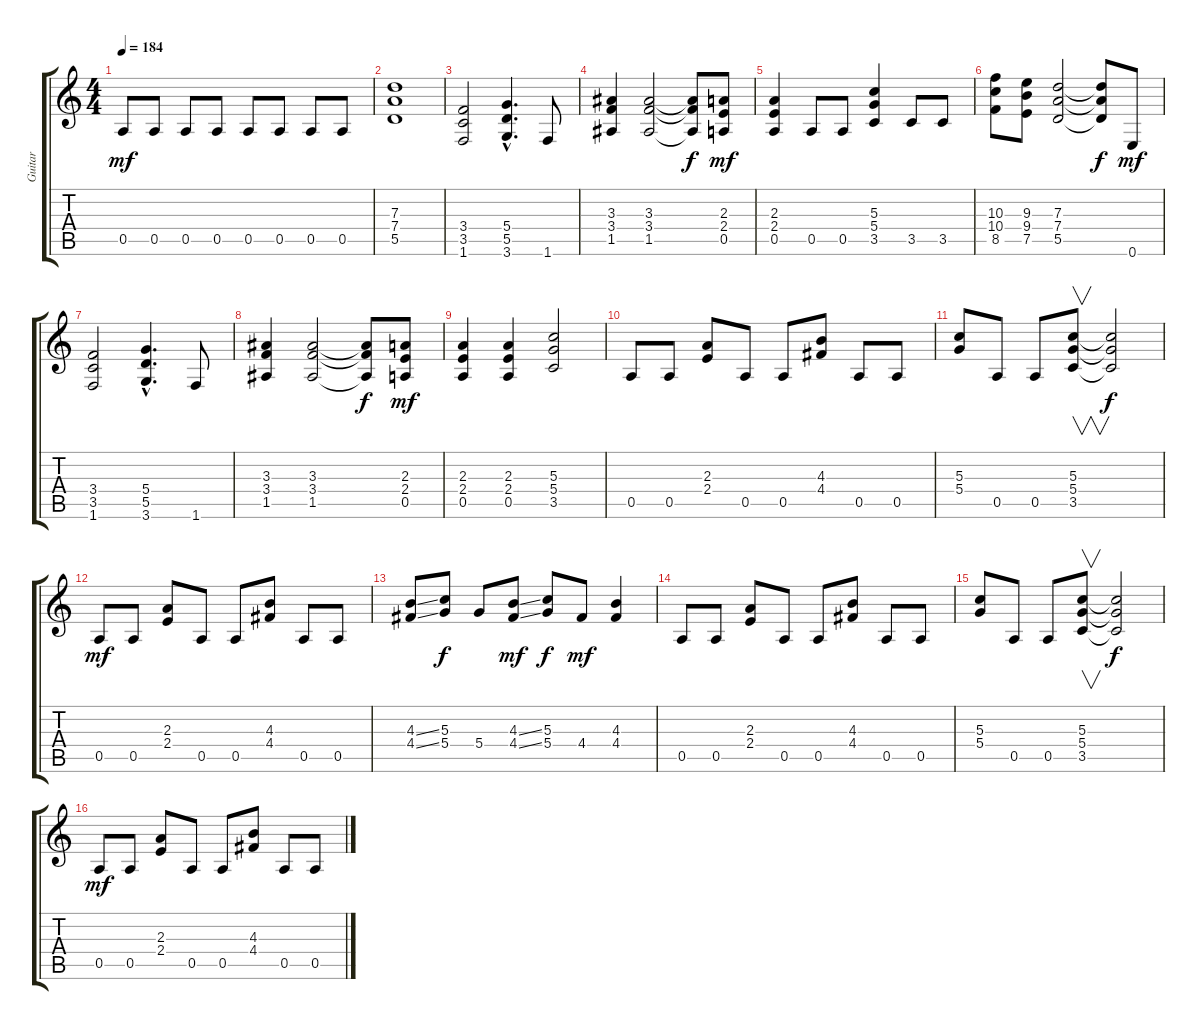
\track ("Guitar" "Guitar") {instrument distortionguitar}
\staff {score tabs}
\tuning (E4 B3 G3 D3 A2 E2) {hide}
\ts (4 4)
\tempo 184
\clef g2
\ks c
0.5.8{dy mf} 0.5.8 0.5.8 0.5.8 0.5.8 0.5.8 0.5.8 0.5.8 |
(7.3 7.4 5.5).1 |
(3.4 3.5 1.6).2 (5.4{hac} 5.5{hac} 3.6{hac}).4{d} 1.6.8 |
(3.3 3.4 1.5).4 (3.3 3.4 1.5).2 (3.3{t} 3.4{t} 1.5{t}).8{dy f} (2.3 2.4 0.5).8{dy mf} |
(2.3 2.4 0.5).4 0.5.8 0.5.8 (5.3 5.4 3.5).4 3.5.8 3.5.8 |
(10.3 10.4 8.5).8 (9.3 9.4 7.5).8 (7.3 7.4 5.5).2 (7.3{t} 7.4{t} 5.5{t}).8{dy f} 0.6.8{dy mf} |
(3.4 3.5 1.6).2 (5.4{hac} 5.5{hac} 3.6{hac}).4{d} 1.6.8 |
(3.3 3.4 1.5).4 (3.3 3.4 1.5).2 (3.3{t} 3.4{t} 1.5{t}).8{dy f} (2.3 2.4 0.5).8{dy mf} |
(2.3 2.4 0.5).4 (2.3 2.4 0.5).4 (5.3 5.4 3.5).2 |
0.5.8 0.5.8 (2.3 2.4).8 0.5.8 0.5.8 (4.3 4.4).8 0.5.8 0.5.8 |
(5.3 5.4).8 0.5.8 0.5.8 (5.3 5.4 3.5).8{v} (5.3{t} 5.4{t} 3.5{t}).2{dy f} |
0.5.8{dy mf} 0.5.8 (2.3 2.4).8 0.5.8 0.5.8 (4.3 4.4).8 0.5.8 0.5.8 |
(4.3{ss} 4.4{ss}).8 (5.3 5.4).8{dy f} 5.4.8 (4.3{ss} 4.4{ss}).8{dy mf} (5.3 5.4).8{dy f} 4.4.8{dy mf} (4.3 4.4).4 |
0.5.8 0.5.8 (2.3 2.4).8 0.5.8 0.5.8 (4.3 4.4).8 0.5.8 0.5.8 |
(5.3 5.4).8 0.5.8 0.5.8 (5.3 5.4 3.5).8{v} (5.3{t} 5.4{t} 3.5{t}).2{dy f} |
0.5.8{dy mf} 0.5.8 (2.3 2.4).8 0.5.8 0.5.8 (4.3 4.4).8 0.5.8 0.5.8
